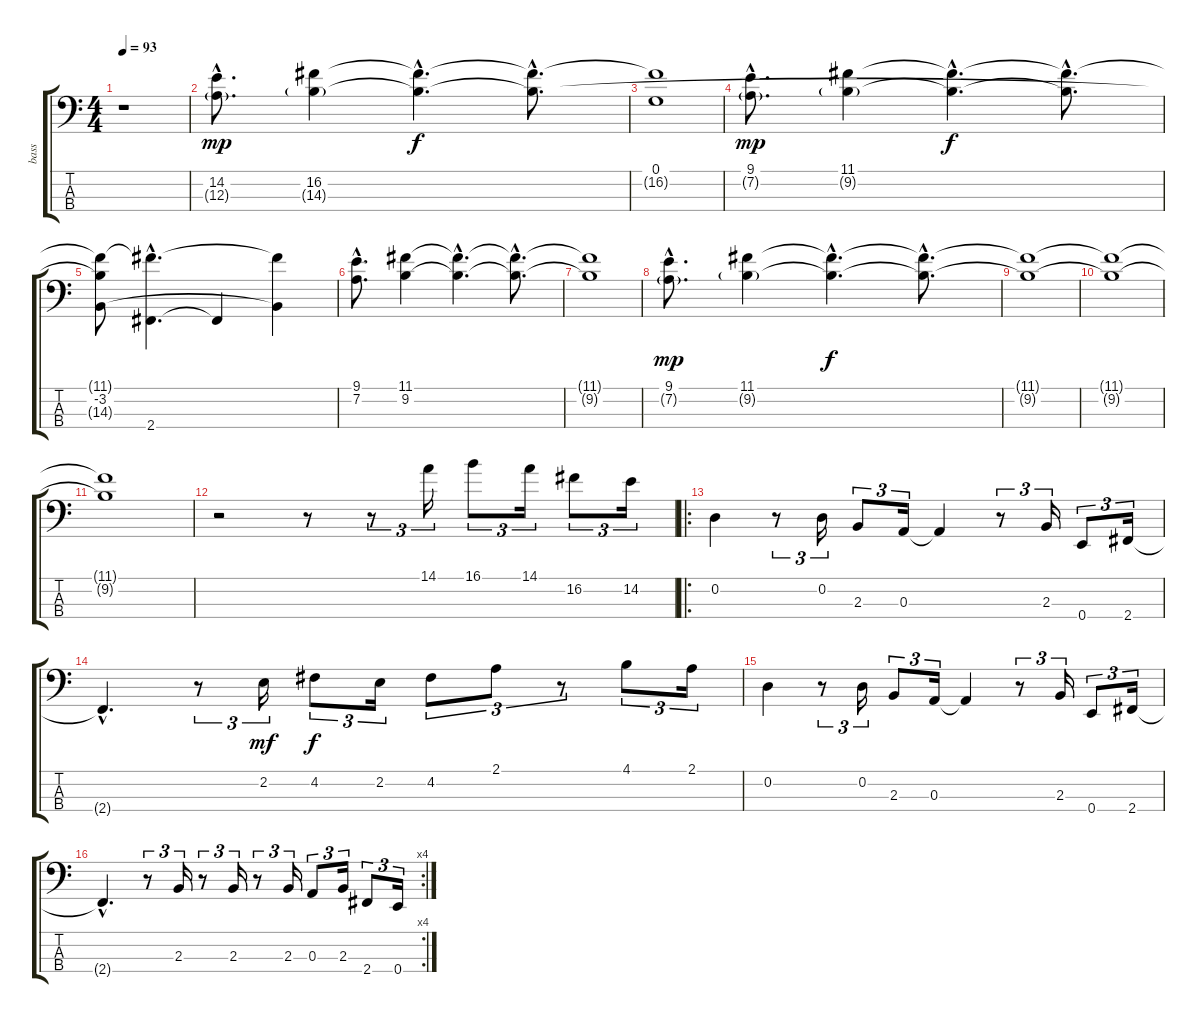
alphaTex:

\track ("bass" "bass") {instrument electricbassfinger}
\staff {score tabs}
\tuning (G2 D2 A1 E1) {hide}
\ts (4 4)
\tempo 93
\clef f4
\ks c
r.1{dy mp instrument electricbassfinger} |
(14.2{hac} 12.3{g hac}).8{d} (16.2 14.3{g}).4 (16.2{hac t} 14.3{hac t}).4{d dy f} (16.2{hac t} 14.3{hac t}).8{d} |
(0.1 16.2{t}).1 |
(9.1{hac} 7.2{g hac}).8{d dy mp} (11.1 9.2{g}).4 (11.1{hac t} 9.2{hac t}).4{d dy f} (11.1{hac t} 9.2{hac t}).8{d} |
(11.1{t} -3.2 14.3{t}).8 (11.1{hac t} 2.4{hac}).4{d} 2.4{t}.4 (11.1{t} -3.2{t}).4 |
(9.1{hac} 7.2{hac}).8{d} (11.1 9.2).4 (11.1{hac t} 9.2{hac t}).4{d} (11.1{hac t} 9.2{hac t}).8{d} |
(11.1{t} 9.2{t}).1 |
(9.1{hac} 7.2{g hac}).8{d dy mp} (11.1 9.2{g}).4 (11.1{hac t} 9.2{hac t}).4{d dy f} (11.1{hac t} 9.2{hac t}).8{d} |
(11.1{t} 9.2{t}).1 |
(11.1{t} 9.2{t}).1 |
(11.1{t} 9.2{t}).1 |
r.2 r.8 r.8{tu (3 2)} 14.1.16{tu (3 2)} 16.1.8{tu (3 2)} 14.1.16{tu (3 2)} 16.2.8{tu (3 2)} 14.2.16{tu (3 2)} |
\ro
0.2.4 r.8{tu (3 2)} 0.2.16{tu (3 2)} 2.3.8{tu (3 2)} 0.3.16{tu (3 2)} 0.3{t}.4 r.8{tu (3 2)} 2.3.16{tu (3 2)} 0.4.8{tu (3 2)} 2.4.16{tu (3 2)} |
2.4{hac t}.4{d} r.8{tu (3 2)} 2.2.16{tu (3 2) dy mf} 4.2.8{tu (3 2) dy f} 2.2.16{tu (3 2)} 4.2.8{tu (3 2)} 2.1.8{tu (3 2)} r.8{tu (3 2)} 4.1.8{tu (3 2)} 2.1.16{tu (3 2)} |
0.2.4 r.8{tu (3 2)} 0.2.16{tu (3 2)} 2.3.8{tu (3 2)} 0.3.16{tu (3 2)} 0.3{t}.4 r.8{tu (3 2)} 2.3.16{tu (3 2)} 0.4.8{tu (3 2)} 2.4.16{tu (3 2)} |
\rc 4
2.4{hac t}.4{d} r.8{tu (3 2)} 2.3.16{tu (3 2)} r.8{tu (3 2)} 2.3.16{tu (3 2)} r.8{tu (3 2)} 2.3.16{tu (3 2)} 0.3.8{tu (3 2)} 2.3.16{tu (3 2)} 2.4.8{tu (3 2)} 0.4.16{tu (3 2)}
